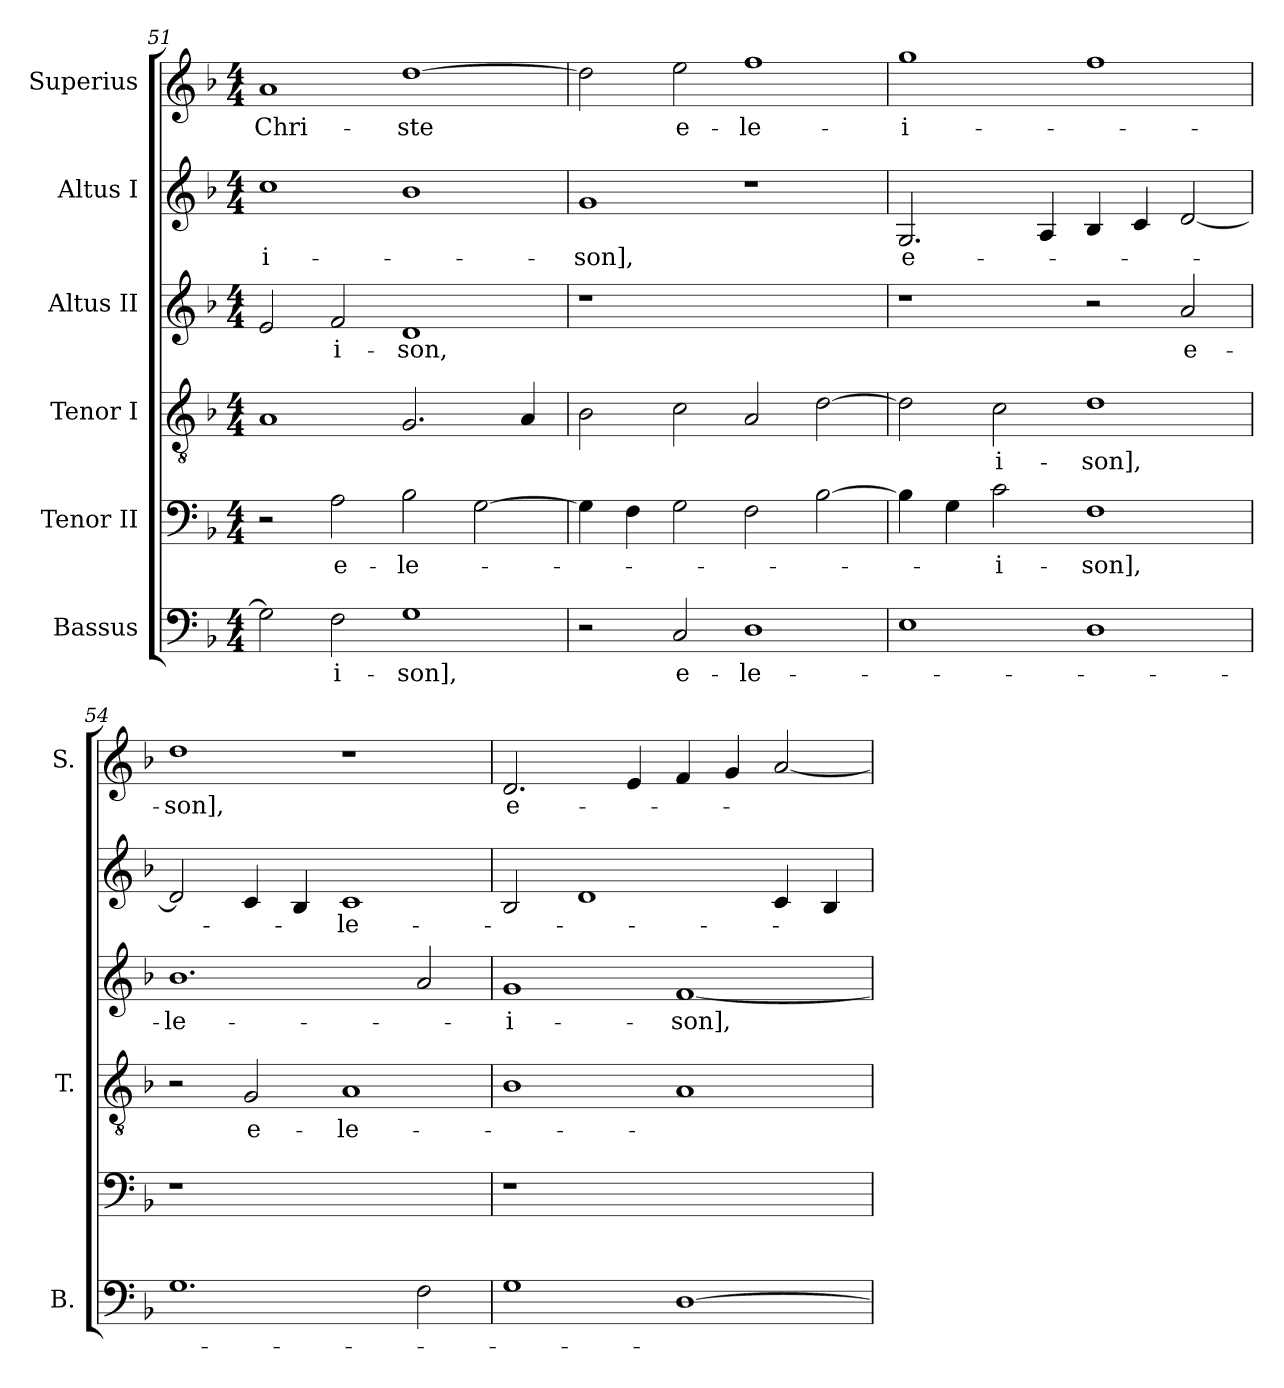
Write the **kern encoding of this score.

**kern	**text	**kern	**text	**kern	**text	**kern	**text	**kern	**text	**kern	**text
*part6	*part6	*part5	*part5	*part4	*part4	*part3	*part3	*part2	*part2	*part1	*part1
*staff6	*staff6	*staff5	*staff5	*staff4	*staff4	*staff3	*staff3	*staff2	*staff2	*staff1	*staff1
*I"Bassus	*	*I"Tenor II	*	*I"Tenor I	*	*I"Altus II	*	*I"Altus I	*	*I"Superius	*
*I'B.	*	*	*	*I'T.	*	*	*	*	*	*I'S.	*
*clefF4	*	*clefF4	*	*clefGv2	*	*clefG2	*	*clefG2	*	*clefG2	*
*	*	*	*	*ITrd7c12	*	*	*	*	*	*	*
*k[b-]	*	*k[b-]	*	*k[b-]	*	*k[b-]	*	*k[b-]	*	*k[b-]	*
*F:	*	*F:	*	*F:	*	*F:	*	*F:	*	*F:	*
*M4/4	*	*M4/4	*	*M4/4	*	*M4/4	*	*M4/4	*	*M4/4	*
=51	=51	=51	=51	=51	=51	=51	=51	=51	=51	=51	=51
!	!	!	!	!	!	!	!	!	!LO:LY:b:color=#000000	!	!
!	!	!	!	!	!	!	!	!	!	!	!LO:LY:b:color=#000000
2Gi\]	.	2r	.	1AAi	.	2ei/	.	1cci	-i-	1ai	Chri-
!	!LO:LY:b:color=#000000	!	!	!	!	!	!	!	!	!	!
!	!	!	!LO:LY:b:color=#000000	!	!	!	!	!	!	!	!
!	!	!	!	!	!	!	!LO:LY:b:color=#000000	!	!	!	!
2Fi\	-i-	2Ai\	e-	.	.	2fi/	-i-	.	.	.	.
!	!LO:LY:b:color=#000000	!	!	!	!	!	!	!	!	!	!
!	!	!	!LO:LY:b:color=#000000	!	!	!	!	!	!	!	!
!	!	!	!	!	!	!	!LO:LY:b:color=#000000	!	!	!	!
!	!	!	!	!	!	!	!	!	!	!	!LO:LY:b:color=#000000
1Gi	-son],	2B-i\	-le-	2.GGi/	.	1di	-son,	1b-i	.	[>1ddi	-ste
.	.	[>2Gi\	.	.	.	.	.	.	.	.	.
.	.	.	.	4AAi/	.	.	.	.	.	.	.
=52	=52	=52	=52	=52	=52	=52	=52	=52	=52	=52	=52
!	!	!	!	!	!	!LO:N:vis=1	!	!	!	!	!
!	!	!	!	!	!	!	!	!	!LO:LY:b:color=#000000	!	!
2r	.	4Gi\]	.	2BB-i\	.	1r	.	1gi	-son],	2ddi\]	.
.	.	4Fi\	.	.	.	.	.	.	.	.	.
!	!LO:LY:b:color=#000000	!	!	!	!	!	!	!	!	!	!
!	!	!	!	!	!	!	!	!	!	!	!LO:LY:b:color=#000000
2Ci/	e-	2Gi\	.	2Ci\	.	.	.	.	.	2eei\	e-
!	!LO:LY:b:color=#000000	!	!	!	!	!	!	!	!	!	!
!	!	!	!	!	!	!	!	!	!	!	!LO:LY:b:color=#000000
1Di	-le-	2Fi\	.	2AAi/	.	1ryy	.	1r	.	1ffi	-le-
.	.	[>2B-i\	.	[>2Di\	.	.	.	.	.	.	.
=53	=53	=53	=53	=53	=53	=53	=53	=53	=53	=53	=53
!	!	!	!	!	!	!	!	!	!LO:LY:b:color=#000000	!	!
!	!	!	!	!	!	!	!	!	!	!	!LO:LY:b:color=#000000
1Ei	.	4B-i\]	.	2Di\]	.	1r	.	2.Gi/	e-	1ggi	-i-
.	.	4Gi\	.	.	.	.	.	.	.	.	.
!	!	!	!LO:LY:b:color=#000000	!	!	!	!	!	!	!	!
!	!	!	!	!	!LO:LY:b:color=#000000	!	!	!	!	!	!
.	.	2ci\	-i-	2Ci\	-i-	.	.	.	.	.	.
.	.	.	.	.	.	.	.	4Ai/	.	.	.
!	!	!	!LO:LY:b:color=#000000	!	!	!	!	!	!	!	!
!	!	!	!	!	!LO:LY:b:color=#000000	!	!	!	!	!	!
1Di	.	1Fi	-son],	1Di	-son],	2r	.	4B-i/	.	1ffi	.
.	.	.	.	.	.	.	.	4ci/	.	.	.
!	!	!	!	!	!	!	!LO:LY:b:color=#000000	!	!	!	!
.	.	.	.	.	.	2ai/	e-	[<2di/	.	.	.
=54	=54	=54	=54	=54	=54	=54	=54	=54	=54	=54	=54
!	!	!LO:N:vis=1	!	!	!	!	!	!	!	!	!
!	!	!	!	!	!	!	!LO:LY:b:color=#000000	!	!	!	!
!	!	!	!	!	!	!	!	!	!	!	!LO:LY:b:color=#000000
1.Gi	.	1r	.	2r	.	1.b-i	-le-	2di/]	.	1ddi	-son],
!	!	!	!	!	!LO:LY:b:color=#000000	!	!	!	!	!	!
.	.	.	.	2GGi/	e-	.	.	4ci/	.	.	.
.	.	.	.	.	.	.	.	4B-i/	.	.	.
!	!	!	!	!	!LO:LY:b:color=#000000	!	!	!	!	!	!
!	!	!	!	!	!	!	!	!	!LO:LY:b:color=#000000	!	!
.	.	1ryy	.	1AAi	-le-	.	.	1ci	-le-	1r	.
2Fi\	.	.	.	.	.	2ai/	.	.	.	.	.
!!LO:PB:g=z
=55	=55	=55	=55	=55	=55	=55	=55	=55	=55	=55	=55
!	!	!LO:N:vis=1	!	!	!	!	!	!	!	!	!
!	!	!	!	!	!	!	!LO:LY:b:color=#000000	!	!	!	!
!	!	!	!	!	!	!	!	!	!	!	!LO:LY:b:color=#000000
1Gi	.	1r	.	1BB-i	.	1gi	-i-	2B-i/	.	2.di/	e-
.	.	.	.	.	.	.	.	1di	.	.	.
.	.	.	.	.	.	.	.	.	.	4ei/	.
!	!	!	!	!	!	!	!LO:LY:b:color=#000000	!	!	!	!
[>1Di	.	1ryy	.	1AAi	.	[<1fi	-son],	.	.	4fi/	.
.	.	.	.	.	.	.	.	.	.	4gi/	.
.	.	.	.	.	.	.	.	4ci/	.	[<2ai/	.
.	.	.	.	.	.	.	.	4B-i/	.	.	.
=	=	=	=	=	=	=	=	=	=	=	=
*-	*-	*-	*-	*-	*-	*-	*-	*-	*-	*-	*-
